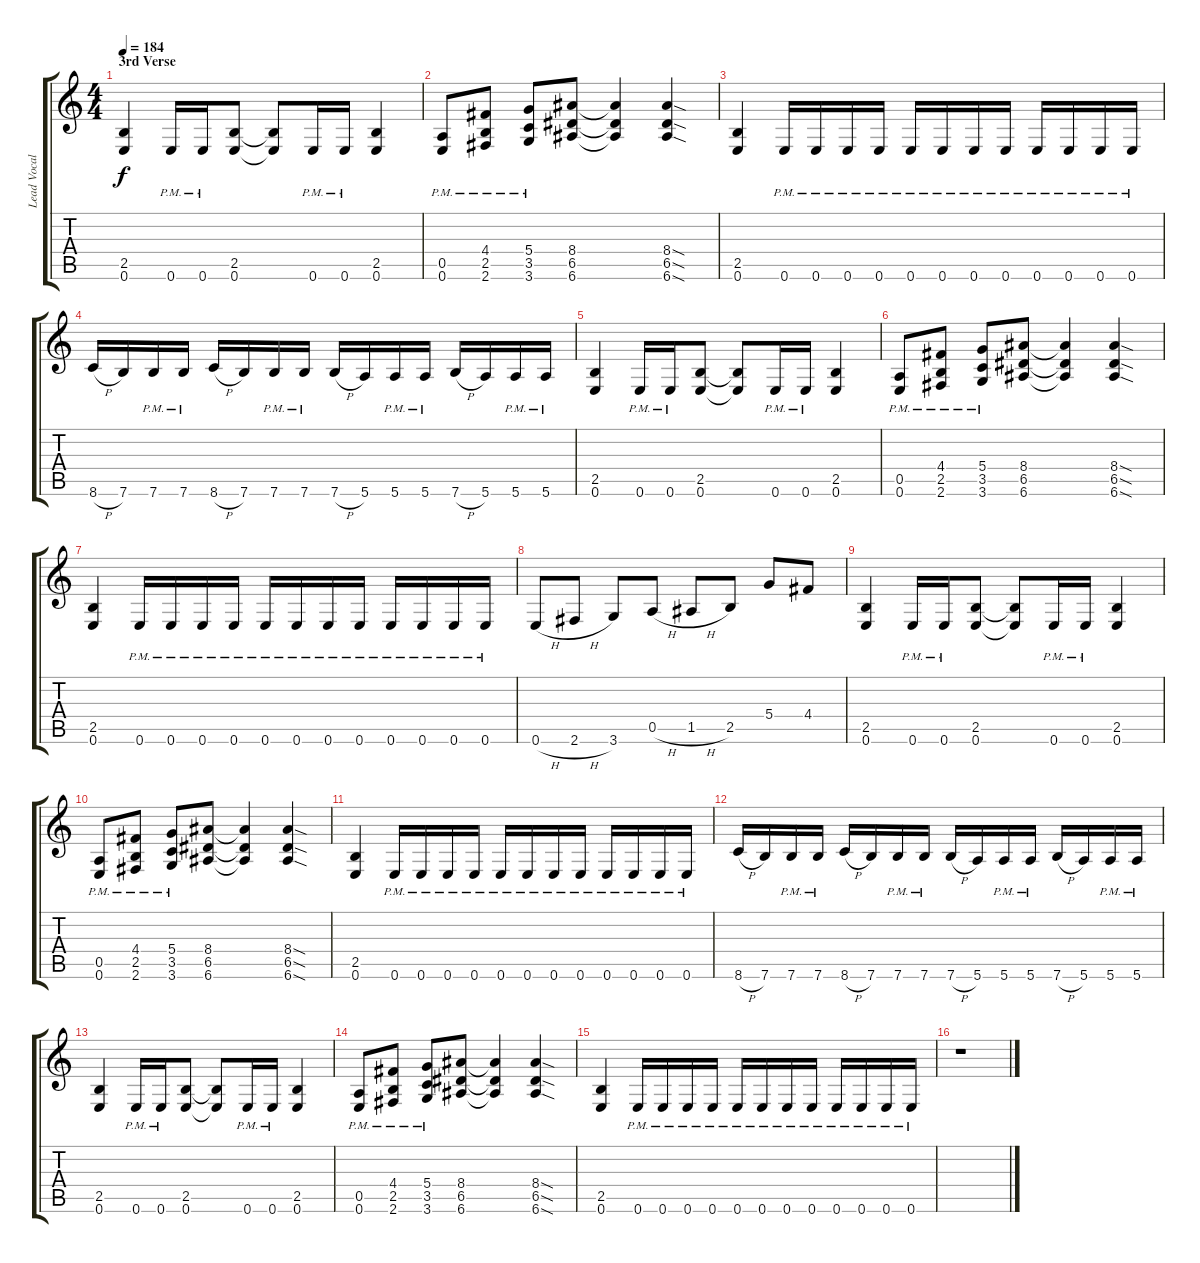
\track ("Lead Vocals , Guitar - Matt Heafy" "Lead Vocal") {instrument distortionguitar}
\staff {score tabs}
\tuning (E4 B3 G3 D3 A2 E2) {hide}
\ts (4 4)
\section ("" "3rd Verse")
\tempo 184
\clef g2
\ks c
(2.5 0.6).4{dy f} 0.6{pm}.16 0.6{pm}.16 (2.5 0.6).8 (2.5{t} 0.6{t}).8 0.6{pm}.16 0.6{pm}.16 (2.5 0.6).4 |
(0.5{pm} 0.6{pm}).8 (4.4{pm} 2.5{pm} 2.6{pm}).8 (5.4{pm} 3.5{pm} 3.6{pm}).8 (8.4 6.5 6.6).8 (8.4{t} 6.5{t} 6.6{t}).4 (8.4{sod} 6.5{sod} 6.6{sod}).4 |
(2.5 0.6).4 0.6{pm}.16 0.6{pm}.16 0.6{pm}.16 0.6{pm}.16 0.6{pm}.16 0.6{pm}.16 0.6{pm}.16 0.6{pm}.16 0.6{pm}.16 0.6{pm}.16 0.6{pm}.16 0.6{pm}.16 |
8.6{h}.16 7.6.16 7.6{pm}.16 7.6{pm}.16 8.6{h}.16 7.6.16 7.6{pm}.16 7.6{pm}.16 7.6{h}.16 5.6.16 5.6{pm}.16 5.6{pm}.16 7.6{h}.16 5.6.16 5.6{pm}.16 5.6{pm}.16 |
(2.5 0.6).4 0.6{pm}.16 0.6{pm}.16 (2.5 0.6).8 (2.5{t} 0.6{t}).8 0.6{pm}.16 0.6{pm}.16 (2.5 0.6).4 |
(0.5{pm} 0.6{pm}).8 (4.4{pm} 2.5{pm} 2.6{pm}).8 (5.4{pm} 3.5{pm} 3.6{pm}).8 (8.4 6.5 6.6).8 (8.4{t} 6.5{t} 6.6{t}).4 (8.4{sod} 6.5{sod} 6.6{sod}).4 |
(2.5 0.6).4 0.6{pm}.16 0.6{pm}.16 0.6{pm}.16 0.6{pm}.16 0.6{pm}.16 0.6{pm}.16 0.6{pm}.16 0.6{pm}.16 0.6{pm}.16 0.6{pm}.16 0.6{pm}.16 0.6{pm}.16 |
0.6{h}.8 2.6{h}.8 3.6.8 0.5{h}.8 1.5{h}.8 2.5.8 5.4.8 4.4.8 |
(2.5 0.6).4 0.6{pm}.16 0.6{pm}.16 (2.5 0.6).8 (2.5{t} 0.6{t}).8 0.6{pm}.16 0.6{pm}.16 (2.5 0.6).4 |
(0.5{pm} 0.6{pm}).8 (4.4{pm} 2.5{pm} 2.6{pm}).8 (5.4{pm} 3.5{pm} 3.6{pm}).8 (8.4 6.5 6.6).8 (8.4{t} 6.5{t} 6.6{t}).4 (8.4{sod} 6.5{sod} 6.6{sod}).4 |
(2.5 0.6).4 0.6{pm}.16 0.6{pm}.16 0.6{pm}.16 0.6{pm}.16 0.6{pm}.16 0.6{pm}.16 0.6{pm}.16 0.6{pm}.16 0.6{pm}.16 0.6{pm}.16 0.6{pm}.16 0.6{pm}.16 |
8.6{h}.16 7.6.16 7.6{pm}.16 7.6{pm}.16 8.6{h}.16 7.6.16 7.6{pm}.16 7.6{pm}.16 7.6{h}.16 5.6.16 5.6{pm}.16 5.6{pm}.16 7.6{h}.16 5.6.16 5.6{pm}.16 5.6{pm}.16 |
(2.5 0.6).4 0.6{pm}.16 0.6{pm}.16 (2.5 0.6).8 (2.5{t} 0.6{t}).8 0.6{pm}.16 0.6{pm}.16 (2.5 0.6).4 |
(0.5{pm} 0.6{pm}).8 (4.4{pm} 2.5{pm} 2.6{pm}).8 (5.4{pm} 3.5{pm} 3.6{pm}).8 (8.4 6.5 6.6).8 (8.4{t} 6.5{t} 6.6{t}).4 (8.4{sod} 6.5{sod} 6.6{sod}).4 |
(2.5 0.6).4 0.6{pm}.16 0.6{pm}.16 0.6{pm}.16 0.6{pm}.16 0.6{pm}.16 0.6{pm}.16 0.6{pm}.16 0.6{pm}.16 0.6{pm}.16 0.6{pm}.16 0.6{pm}.16 0.6{pm}.16 |
r.1
